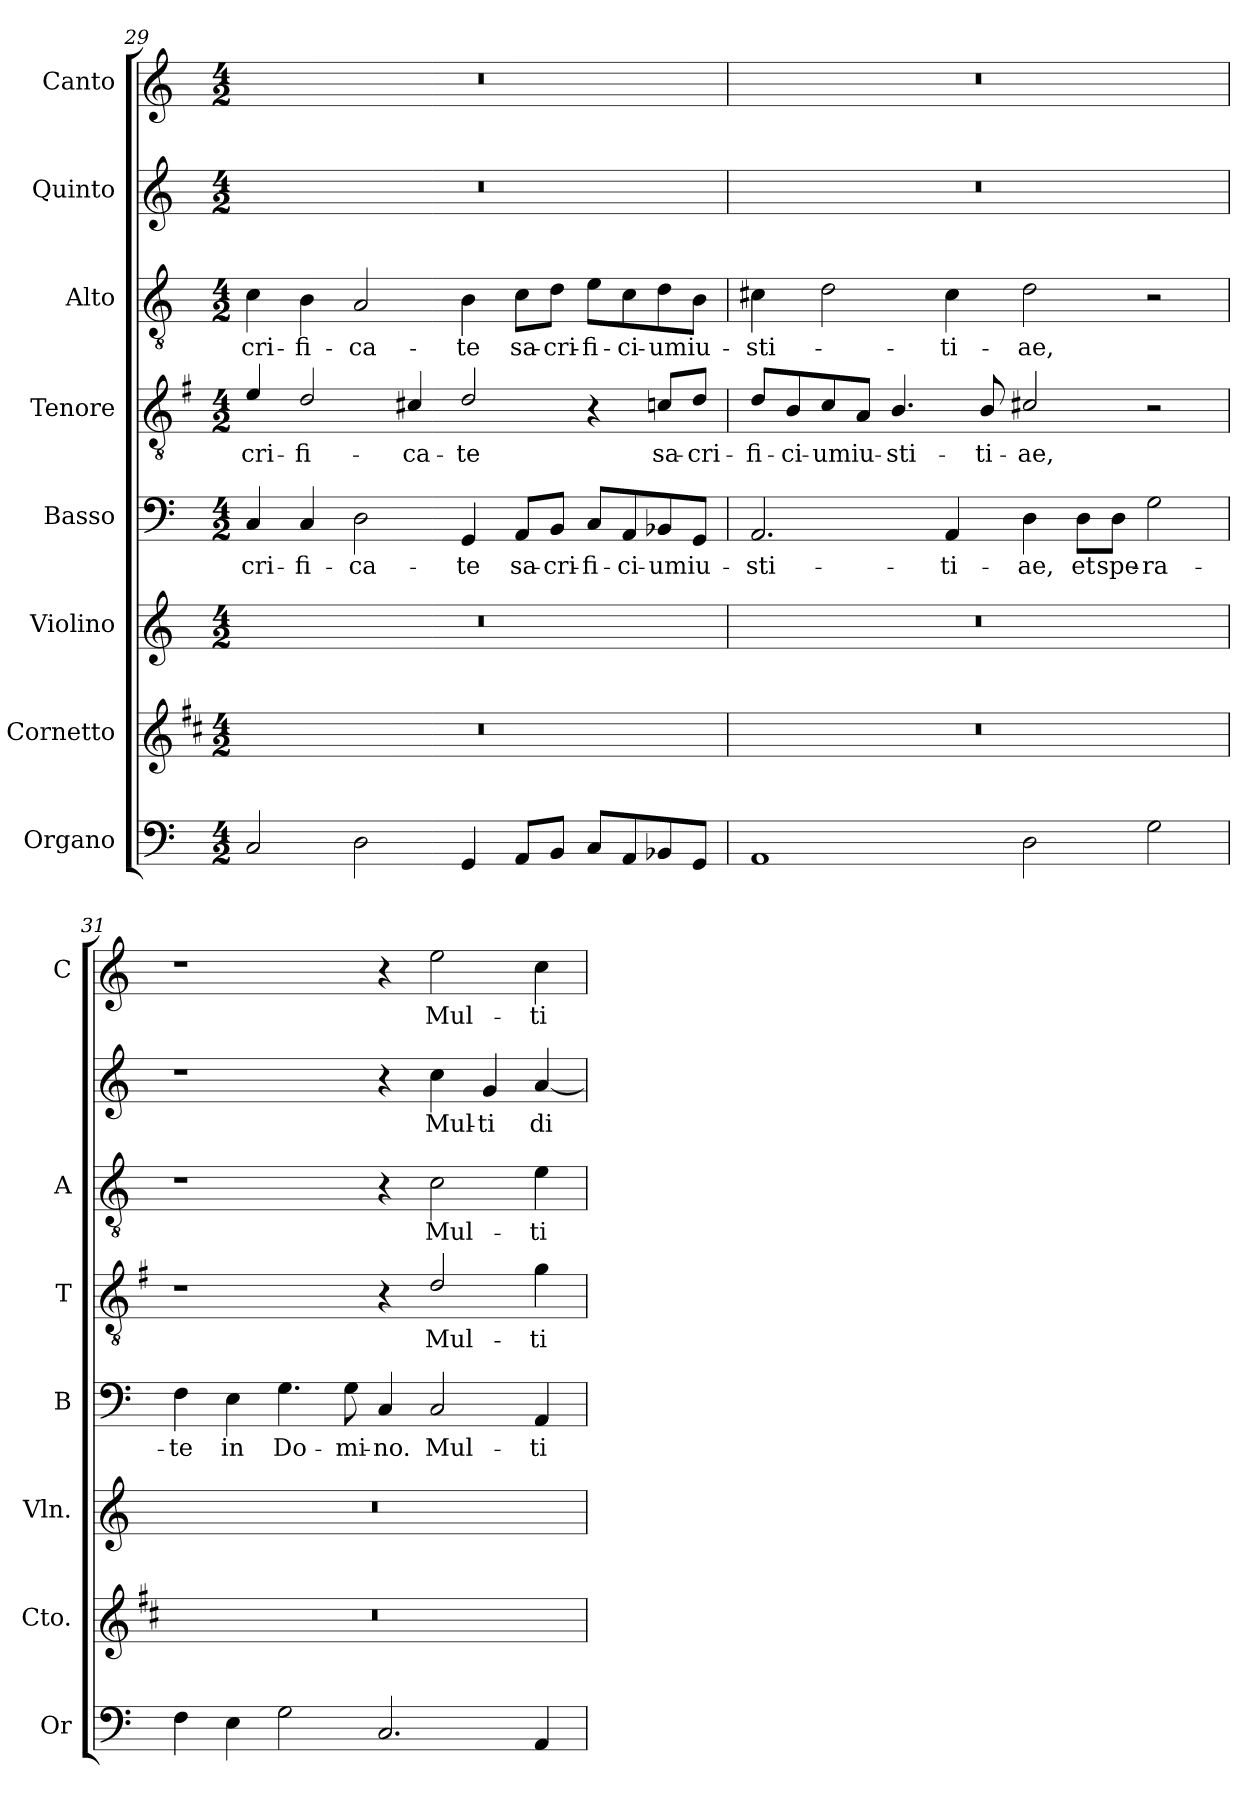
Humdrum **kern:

**kern	**kern	**kern	**kern	**text	**kern	**text	**kern	**text	**kern	**text	**kern	**text
*part8	*part7	*part6	*part5	*part5	*part4	*part4	*part3	*part3	*part2	*part2	*part1	*part1
*staff8	*staff7	*staff6	*staff5	*staff5	*staff4	*staff4	*staff3	*staff3	*staff2	*staff2	*staff1	*staff1
*I"Organo	*I"Cornetto	*I"Violino	*I"Basso	*	*I"Tenore	*	*I"Alto	*	*I"Quinto	*	*I"Canto	*
*I'Or	*I'Cto.	*I'Vln.	*I'B	*	*I'T	*	*I'A	*	*	*	*I'C	*
!!LO:LB:g=z
*clefF4	*clefG2	*clefG2	*clefF4	*	*clefGv2	*	*clefGv2	*	*clefG2	*	*clefG2	*
*	*ITrd1c2	*	*	*	*ITrd4c7	*	*	*	*	*	*	*
*k[]	*k[]	*k[]	*k[]	*	*k[]	*	*k[]	*	*k[]	*	*k[]	*
*C:	*C:	*C:	*C:	*	*C:	*	*C:	*	*C:	*	*C:	*
*M4/2	*M4/2	*M4/2	*M4/2	*	*M4/2	*	*M4/2	*	*M4/2	*	*M4/2	*
=29	=29	=29	=29	=29	=29	=29	=29	=29	=29	=29	=29	=29
!	!	!	!	!LO:LY:b	!	!LO:LY:b	!	!LO:LY:b	!	!	!	!
2C/	0r	0r	4C/	-cri-	4A/	-cri-	4c\	-cri-	0r	.	0r	.
!	!	!	!	!LO:LY:b	!	!LO:LY:b	!	!LO:LY:b	!	!	!	!
.	.	.	4C/	-fi-	2G/	-fi-	4B\	-fi-	.	.	.	.
!	!	!	!	!LO:LY:b	!	!	!	!LO:LY:b	!	!	!	!
2D\	.	.	2D\	-ca-	.	.	2A/	-ca-	.	.	.	.
!	!	!	!	!	!	!LO:LY:b	!	!	!	!	!	!
.	.	.	.	.	4F#X/	-ca-	.	.	.	.	.	.
!	!	!	!	!LO:LY:b	!	!LO:LY:b	!	!LO:LY:b	!	!	!	!
4GG/	.	.	4GG/	-te	2G/	-te	4B\	-te	.	.	.	.
!	!	!	!	!LO:LY:b	!	!	!	!LO:LY:b	!	!	!	!
8AA/L	.	.	8AA/L	sa-	.	.	8c\L	sa-	.	.	.	.
!	!	!	!	!LO:LY:b	!	!	!	!LO:LY:b	!	!	!	!
8BB/J	.	.	8BB/J	-cri-	.	.	8d\J	-cri-	.	.	.	.
!	!	!	!	!LO:LY:b	!	!	!	!LO:LY:b	!	!	!	!
8C/L	.	.	8C/L	-fi-	4r	.	8e\L	-fi-	.	.	.	.
!	!	!	!	!LO:LY:b	!	!	!	!LO:LY:b	!	!	!	!
8AA/	.	.	8AA/	-ci-	.	.	8c\	-ci-	.	.	.	.
!	!	!	!	!LO:LY:b	!	!LO:LY:b	!	!LO:LY:b	!	!	!	!
8BB-X/	.	.	8BB-X/	-um	8Fn/L	sa-	8d\	-um	.	.	.	.
!	!	!	!	!LO:LY:b	!	!LO:LY:b	!	!LO:LY:b	!	!	!	!
8GG/J	.	.	8GG/J	iu-	8G/J	-cri-	8B\J	iu-	.	.	.	.
=30	=30	=30	=30	=30	=30	=30	=30	=30	=30	=30	=30	=30
!	!	!	!	!LO:LY:b	!	!LO:LY:b	!	!LO:LY:b	!	!	!	!
1AA	0r	0r	2.AA/	-sti-	8G/L	-fi-	4c#X\	-sti-	0r	.	0r	.
!	!	!	!	!	!	!LO:LY:b	!	!	!	!	!	!
.	.	.	.	.	8E/	-ci-	.	.	.	.	.	.
!	!	!	!	!	!	!LO:LY:b	!	!	!	!	!	!
.	.	.	.	.	8F/	-um	2d\	.	.	.	.	.
!	!	!	!	!	!	!LO:LY:b	!	!	!	!	!	!
.	.	.	.	.	8D/J	iu-	.	.	.	.	.	.
!	!	!	!	!	!	!LO:LY:b	!	!	!	!	!	!
.	.	.	.	.	4.E/	-sti-	.	.	.	.	.	.
!	!	!	!	!LO:LY:b	!	!	!	!LO:LY:b	!	!	!	!
.	.	.	4AA/	-ti-	.	.	4c#\	-ti-	.	.	.	.
!	!	!	!	!	!	!LO:LY:b	!	!	!	!	!	!
.	.	.	.	.	8E/	-ti-	.	.	.	.	.	.
!	!	!	!	!LO:LY:b	!	!LO:LY:b	!	!LO:LY:b	!	!	!	!
2D\	.	.	4D\	-ae,	2F#X/	-ae,	2d\	-ae,	.	.	.	.
!	!	!	!	!LO:LY:b	!	!	!	!	!	!	!	!
.	.	.	8D\L	et	.	.	.	.	.	.	.	.
!	!	!	!	!LO:LY:b	!	!	!	!	!	!	!	!
.	.	.	8D\J	spe-	.	.	.	.	.	.	.	.
!	!	!	!	!LO:LY:b	!	!	!	!	!	!	!	!
2G\	.	.	2G\	-ra-	2r	.	2r	.	.	.	.	.
=31	=31	=31	=31	=31	=31	=31	=31	=31	=31	=31	=31	=31
!	!	!	!	!LO:LY:b	!	!	!	!	!	!	!	!
4F\	0r	0r	4F\	-te	1r	.	1r	.	1r	.	1r	.
!	!	!	!	!LO:LY:b	!	!	!	!	!	!	!	!
4E\	.	.	4E\	in	.	.	.	.	.	.	.	.
!	!	!	!	!LO:LY:b	!	!	!	!	!	!	!	!
2G\	.	.	4.G\	Do-	.	.	.	.	.	.	.	.
!	!	!	!	!LO:LY:b	!	!	!	!	!	!	!	!
.	.	.	8G\	-mi-	.	.	.	.	.	.	.	.
!	!	!	!	!LO:LY:b	!	!	!	!	!	!	!	!
2.C/	.	.	4C/	-no.	4r	.	4r	.	4r	.	4r	.
!	!	!	!	!LO:LY:b	!	!LO:LY:b	!	!LO:LY:b	!	!LO:LY:b	!	!LO:LY:b
.	.	.	2C/	Mul-	2G/	Mul-	2c\	Mul-	4cc\	Mul-	2ee\	Mul-
!	!	!	!	!	!	!	!	!	!	!LO:LY:b	!	!
.	.	.	.	.	.	.	.	.	4g/	-ti	.	.
!	!	!	!	!LO:LY:b	!	!LO:LY:b	!	!LO:LY:b	!	!LO:LY:b	!	!LO:LY:b
4AA/	.	.	4AA/	-ti	4c\	-ti	4e\	-ti	[4a/	di-	4cc\	-ti
=	=	=	=	=	=	=	=	=	=	=	=	=
*-	*-	*-	*-	*-	*-	*-	*-	*-	*-	*-	*-	*-
